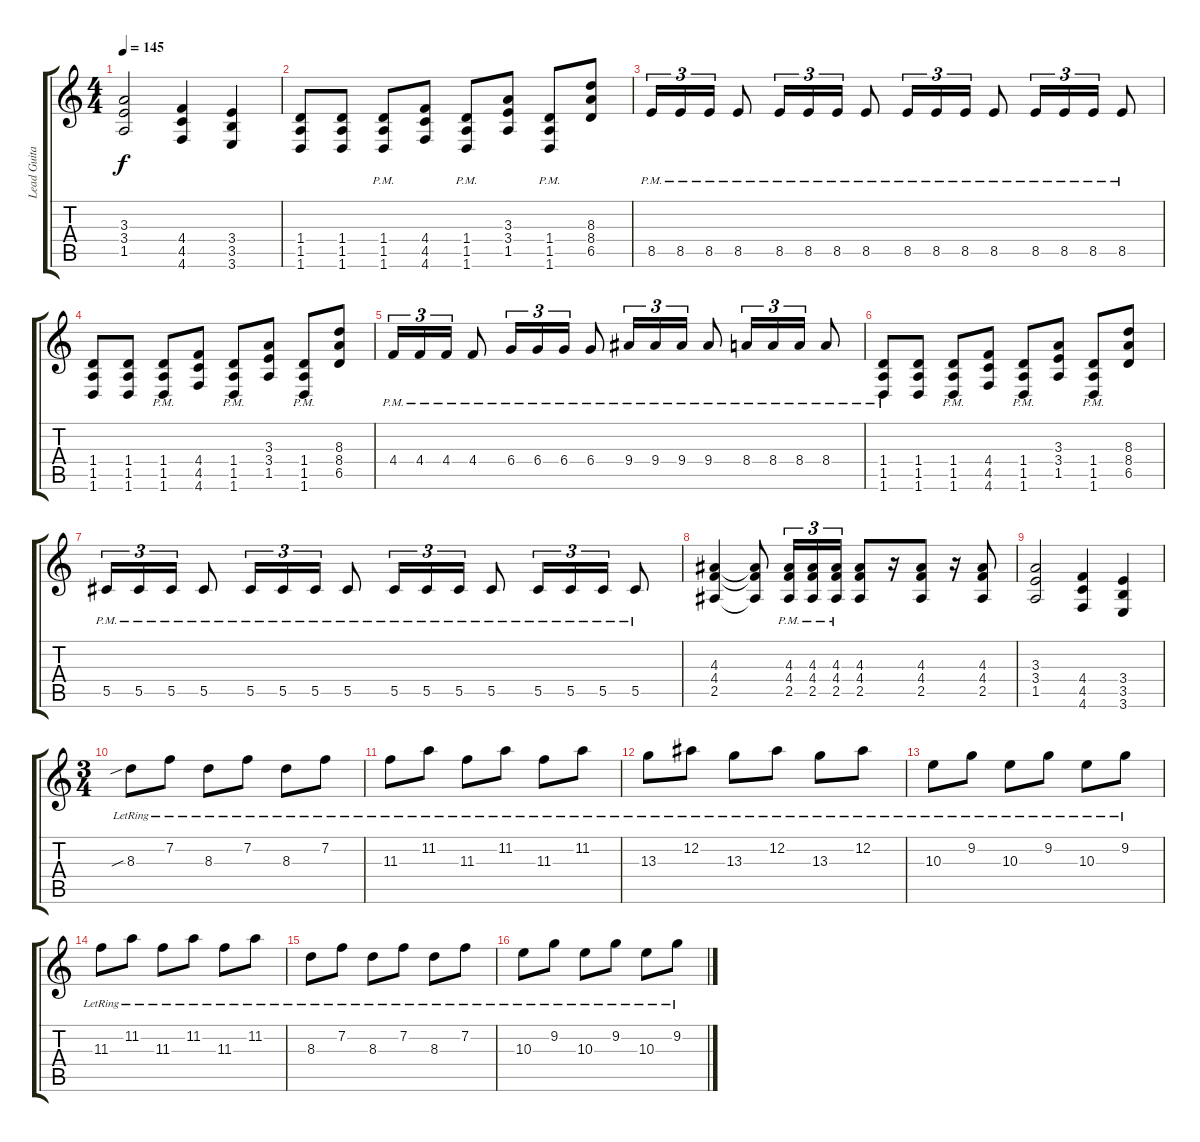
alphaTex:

\track ("Lead Guitar" "Lead Guita") {instrument distortionguitar}
\staff {score tabs}
\tuning (Eb4 Bb3 Gb3 Db3 Ab2 Db2) {hide}
\ts (4 4)
\tempo 145
\clef g2
\ks c
(3.3 3.4 1.5).2{dy f} (4.4 4.5 4.6).4 (3.4 3.5 3.6).4 |
(1.4 1.5 1.6).8 (1.4 1.5 1.6).8 (1.4{pm} 1.5{pm} 1.6{pm}).8 (4.4 4.5 4.6).8 (1.4{pm} 1.5{pm} 1.6{pm}).8 (3.3 3.4 1.5).8 (1.4{pm} 1.5{pm} 1.6{pm}).8 (8.3 8.4 6.5).8 |
8.5{pm}.16{tu (3 2)} 8.5{pm}.16{tu (3 2)} 8.5{pm}.16{tu (3 2)} 8.5{pm}.8 8.5{pm}.16{tu (3 2)} 8.5{pm}.16{tu (3 2)} 8.5{pm}.16{tu (3 2)} 8.5{pm}.8 8.5{pm}.16{tu (3 2)} 8.5{pm}.16{tu (3 2)} 8.5{pm}.16{tu (3 2)} 8.5{pm}.8 8.5{pm}.16{tu (3 2)} 8.5{pm}.16{tu (3 2)} 8.5{pm}.16{tu (3 2)} 8.5{pm}.8 |
(1.4 1.5 1.6).8 (1.4 1.5 1.6).8 (1.4{pm} 1.5{pm} 1.6{pm}).8 (4.4 4.5 4.6).8 (1.4{pm} 1.5{pm} 1.6{pm}).8 (3.3 3.4 1.5).8 (1.4{pm} 1.5{pm} 1.6{pm}).8 (8.3 8.4 6.5).8 |
4.4{pm}.16{tu (3 2)} 4.4{pm}.16{tu (3 2)} 4.4{pm}.16{tu (3 2)} 4.4{pm}.8 6.4{pm}.16{tu (3 2)} 6.4{pm}.16{tu (3 2)} 6.4{pm}.16{tu (3 2)} 6.4{pm}.8 9.4{pm}.16{tu (3 2)} 9.4{pm}.16{tu (3 2)} 9.4{pm}.16{tu (3 2)} 9.4{pm}.8 8.4{pm}.16{tu (3 2)} 8.4{pm}.16{tu (3 2)} 8.4{pm}.16{tu (3 2)} 8.4{pm}.8 |
(1.4{pm} 1.5{pm} 1.6{pm}).8 (1.4 1.5 1.6).8 (1.4{pm} 1.5{pm} 1.6{pm}).8 (4.4 4.5 4.6).8 (1.4{pm} 1.5{pm} 1.6{pm}).8 (3.3 3.4 1.5).8 (1.4{pm} 1.5{pm} 1.6{pm}).8 (8.3 8.4 6.5).8 |
5.5{pm}.16{tu (3 2)} 5.5{pm}.16{tu (3 2)} 5.5{pm}.16{tu (3 2)} 5.5{pm}.8 5.5{pm}.16{tu (3 2)} 5.5{pm}.16{tu (3 2)} 5.5{pm}.16{tu (3 2)} 5.5{pm}.8 5.5{pm}.16{tu (3 2)} 5.5{pm}.16{tu (3 2)} 5.5{pm}.16{tu (3 2)} 5.5{pm}.8 5.5{pm}.16{tu (3 2)} 5.5{pm}.16{tu (3 2)} 5.5{pm}.16{tu (3 2)} 5.5{pm}.8 |
(4.3 4.4 2.5).4 (4.3{t} 4.4{t} 2.5{t}).8 (4.3{pm} 4.4{pm} 2.5{pm}).16{tu (3 2)} (4.3{pm} 4.4{pm} 2.5{pm}).16{tu (3 2)} (4.3{pm} 4.4{pm} 2.5{pm}).16{tu (3 2)} (4.3 4.4 2.5).8 r.16 (4.3 4.4 2.5).8 r.16 (4.3 4.4 2.5).8 |
(3.3 3.4 1.5).2 (4.4 4.5 4.6).4 (3.4 3.5 3.6).4 |
\ts (3 4)
8.3{sib lr}.8{instrument electricguitarclean} 7.2{lr}.8 8.3{lr}.8 7.2{lr}.8 8.3{lr}.8 7.2{lr}.8 |
11.3{lr}.8 11.2{lr}.8 11.3{lr}.8 11.2{lr}.8 11.3{lr}.8 11.2{lr}.8 |
13.3{lr}.8 12.2{lr}.8 13.3{lr}.8 12.2{lr}.8 13.3{lr}.8 12.2{lr}.8 |
10.3{lr}.8 9.2{lr}.8 10.3{lr}.8 9.2{lr}.8 10.3{lr}.8 9.2{lr}.8 |
11.3{lr}.8 11.2{lr}.8 11.3{lr}.8 11.2{lr}.8 11.3{lr}.8 11.2{lr}.8 |
8.3{lr}.8 7.2{lr}.8 8.3{lr}.8 7.2{lr}.8 8.3{lr}.8 7.2{lr}.8 |
10.3{lr}.8 9.2{lr}.8 10.3{lr}.8 9.2{lr}.8 10.3{lr}.8 9.2{lr}.8
